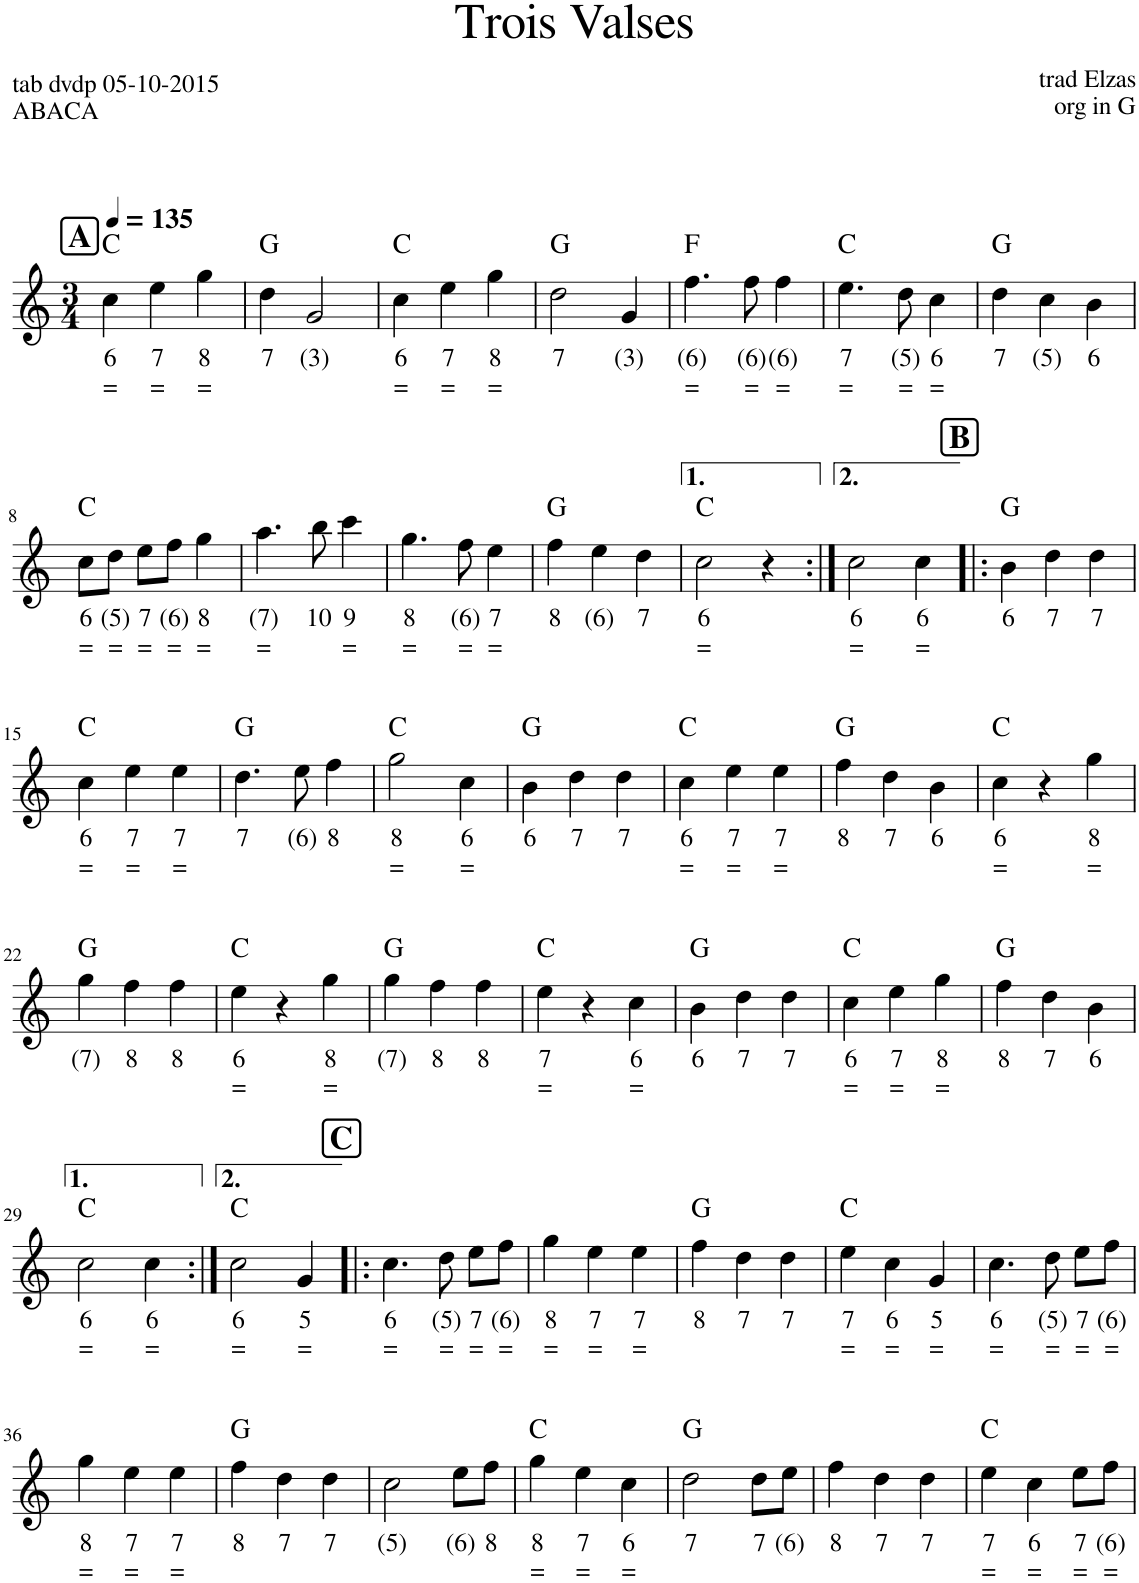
**kern	**kern	**text	**text	**harte
*part2	*part1	*part1	*part1	*part1
*staff2	*staff1	*staff1	*staff1	*
*I"Stem	*I"Stem	*	*	*
*stria5	*	*	*	*
*clefG2	*clefG2	*	*	*
*k[]	*k[]	*	*	*
*M3/4	*M3/4	*	*	*
*MM135	*MM135	*	*	*
!!LO:REH:place=s1:a:B:cj:fs=14:t=A
=1	=1	=1	=1	=1
!	!	!LO:LY:b	!LO:LY:b	!
4c	4cc\	6	=	C:maj
!	!	!LO:LY:b	!LO:LY:b	!
4e	4ee\	7	=	.
!	!	!LO:LY:b	!LO:LY:b	!
4g	4gg\	8	=	.
=2	=2	=2	=2	=2
!	!	!LO:LY:b	!	!
4d	4dd\	7	.	G:maj
!	!	!LO:LY:b	!	!
2G	2g/	(3)	.	.
=3	=3	=3	=3	=3
!	!	!LO:LY:b	!LO:LY:b	!
4c	4cc\	6	=	C:maj
!	!	!LO:LY:b	!LO:LY:b	!
4e	4ee\	7	=	.
!	!	!LO:LY:b	!LO:LY:b	!
4g	4gg\	8	=	.
=4	=4	=4	=4	=4
!	!	!LO:LY:b	!	!
2d	2dd\	7	.	G:maj
!	!	!LO:LY:b	!	!
4G	4g/	(3)	.	.
=5	=5	=5	=5	=5
!	!	!LO:LY:b	!LO:LY:b	!
4.f	4.ff\	(6)	=	F:maj
!	!	!LO:LY:b	!LO:LY:b	!
8f	8ff\	(6)	=	.
!	!	!LO:LY:b	!LO:LY:b	!
4f	4ff\	(6)	=	.
=6	=6	=6	=6	=6
!	!	!LO:LY:b	!LO:LY:b	!
4.e	4.ee\	7	=	C:maj
!	!	!LO:LY:b	!LO:LY:b	!
8d	8dd\	(5)	=	.
!	!	!LO:LY:b	!LO:LY:b	!
4c	4cc\	6	=	.
=7	=7	=7	=7	=7
!	!	!LO:LY:b	!	!
4d	4dd\	7	.	G:maj
!	!	!LO:LY:b	!	!
4c	4cc\	(5)	.	.
!	!	!LO:LY:b	!	!
4B	4b\	6	.	.
!!LO:LB:g=z
=8	=8	=8	=8	=8
!	!	!LO:LY:b	!LO:LY:b	!
8c/L	8cc\L	6	=	C:maj
!	!	!LO:LY:b	!LO:LY:b	!
8d/J	8dd\J	(5)	=	.
!	!	!LO:LY:b	!LO:LY:b	!
8e/L	8ee\L	7	=	.
!	!	!LO:LY:b	!LO:LY:b	!
8f/J	8ff\J	(6)	=	.
!	!	!LO:LY:b	!LO:LY:b	!
4g	4gg\	8	=	.
=9	=9	=9	=9	=9
!	!	!LO:LY:b	!LO:LY:b	!
4.a	4.aa\	(7)	=	.
!	!	!LO:LY:b	!	!
8b	8bb\	10	.	.
!	!	!LO:LY:b	!LO:LY:b	!
4cc	4ccc\	9	=	.
=10	=10	=10	=10	=10
!	!	!LO:LY:b	!LO:LY:b	!
4.g	4.gg\	8	=	.
!	!	!LO:LY:b	!LO:LY:b	!
8f	8ff\	(6)	=	.
!	!	!LO:LY:b	!LO:LY:b	!
4e	4ee\	7	=	.
=11	=11	=11	=11	=11
!	!	!LO:LY:b	!	!
4f	4ff\	8	.	G:maj
!	!	!LO:LY:b	!	!
4e	4ee\	(6)	.	.
!	!	!LO:LY:b	!	!
4d	4dd\	7	.	.
=12	=12	=12	=12	=12
!	!	!LO:LY:b	!LO:LY:b	!
2c	2cc\	6	=	C:maj
4r	4r	.	.	.
=13:|!	=13:|!	=13:|!	=13:|!	=13:|!
!	!	!LO:LY:b	!LO:LY:b	!
2c	2cc\	6	=	.
!	!	!LO:LY:b	!LO:LY:b	!
4c	4cc\	6	=	.
!!LO:REH:place=s1:a:B:cj:fs=14:t=B
=14!|:	=14!|:	=14!|:	=14!|:	=14!|:
!	!	!LO:LY:b	!	!
4B	4b\	6	.	G:maj
!	!	!LO:LY:b	!	!
4d	4dd\	7	.	.
!	!	!LO:LY:b	!	!
4d	4dd\	7	.	.
!!LO:LB:g=z
=15	=15	=15	=15	=15
!	!	!LO:LY:b	!LO:LY:b	!
4c	4cc\	6	=	C:maj
!	!	!LO:LY:b	!LO:LY:b	!
4e	4ee\	7	=	.
!	!	!LO:LY:b	!LO:LY:b	!
4e	4ee\	7	=	.
=16	=16	=16	=16	=16
!	!	!LO:LY:b	!	!
4.d	4.dd\	7	.	G:maj
!	!	!LO:LY:b	!	!
8e	8ee\	(6)	.	.
!	!	!LO:LY:b	!	!
4f	4ff\	8	.	.
=17	=17	=17	=17	=17
!	!	!LO:LY:b	!LO:LY:b	!
2g	2gg\	8	=	C:maj
!	!	!LO:LY:b	!LO:LY:b	!
4c	4cc\	6	=	.
=18	=18	=18	=18	=18
!	!	!LO:LY:b	!	!
4B	4b\	6	.	G:maj
!	!	!LO:LY:b	!	!
4d	4dd\	7	.	.
!	!	!LO:LY:b	!	!
4d	4dd\	7	.	.
=19	=19	=19	=19	=19
!	!	!LO:LY:b	!LO:LY:b	!
4c	4cc\	6	=	C:maj
!	!	!LO:LY:b	!LO:LY:b	!
4e	4ee\	7	=	.
!	!	!LO:LY:b	!LO:LY:b	!
4e	4ee\	7	=	.
=20	=20	=20	=20	=20
!	!	!LO:LY:b	!	!
4f	4ff\	8	.	G:maj
!	!	!LO:LY:b	!	!
4d	4dd\	7	.	.
!	!	!LO:LY:b	!	!
4B	4b\	6	.	.
=21	=21	=21	=21	=21
!	!	!LO:LY:b	!LO:LY:b	!
4c	4cc\	6	=	C:maj
4r	4r	.	.	.
!	!	!LO:LY:b	!LO:LY:b	!
4g	4gg\	8	=	.
!!LO:LB:g=z
=22	=22	=22	=22	=22
!	!	!LO:LY:b	!	!
4g	4gg\	(7)	.	G:maj
!	!	!LO:LY:b	!	!
4f	4ff\	8	.	.
!	!	!LO:LY:b	!	!
4f	4ff\	8	.	.
=23	=23	=23	=23	=23
!	!	!LO:LY:b	!LO:LY:b	!
4e	4ee\	6	=	C:maj
4r	4r	.	.	.
!	!	!LO:LY:b	!LO:LY:b	!
4g	4gg\	8	=	.
=24	=24	=24	=24	=24
!	!	!LO:LY:b	!	!
4g	4gg\	(7)	.	G:maj
!	!	!LO:LY:b	!	!
4f	4ff\	8	.	.
!	!	!LO:LY:b	!	!
4f	4ff\	8	.	.
=25	=25	=25	=25	=25
!	!	!LO:LY:b	!LO:LY:b	!
4e	4ee\	7	=	C:maj
4r	4r	.	.	.
!	!	!LO:LY:b	!LO:LY:b	!
4c	4cc\	6	=	.
=26	=26	=26	=26	=26
!	!	!LO:LY:b	!	!
4B	4b\	6	.	G:maj
!	!	!LO:LY:b	!	!
4d	4dd\	7	.	.
!	!	!LO:LY:b	!	!
4d	4dd\	7	.	.
=27	=27	=27	=27	=27
!	!	!LO:LY:b	!LO:LY:b	!
4c	4cc\	6	=	C:maj
!	!	!LO:LY:b	!LO:LY:b	!
4e	4ee\	7	=	.
!	!	!LO:LY:b	!LO:LY:b	!
4g	4gg\	8	=	.
=28	=28	=28	=28	=28
!	!	!LO:LY:b	!	!
4f	4ff\	8	.	G:maj
!	!	!LO:LY:b	!	!
4d	4dd\	7	.	.
!	!	!LO:LY:b	!	!
4B	4b\	6	.	.
!!LO:LB:g=z
=29	=29	=29	=29	=29
!	!	!LO:LY:b	!LO:LY:b	!
2c	2cc\	6	=	C:maj
!	!	!LO:LY:b	!LO:LY:b	!
4c	4cc\	6	=	.
=30:|!	=30:|!	=30:|!	=30:|!	=30:|!
!	!	!LO:LY:b	!LO:LY:b	!
2c	2cc\	6	=	C:maj
!	!	!LO:LY:b	!LO:LY:b	!
4G	4g/	5	=	.
!!LO:REH:place=s1:a:B:cj:fs=14:t=C
=31!|:	=31!|:	=31!|:	=31!|:	=31!|:
!	!	!LO:LY:b	!LO:LY:b	!
4.c	4.cc\	6	=	.
!	!	!LO:LY:b	!LO:LY:b	!
8d	8dd\	(5)	=	.
!	!	!LO:LY:b	!LO:LY:b	!
8e/L	8ee\L	7	=	.
!	!	!LO:LY:b	!LO:LY:b	!
8f/J	8ff\J	(6)	=	.
=32	=32	=32	=32	=32
!	!	!LO:LY:b	!LO:LY:b	!
4g	4gg\	8	=	.
!	!	!LO:LY:b	!LO:LY:b	!
4e	4ee\	7	=	.
!	!	!LO:LY:b	!LO:LY:b	!
4e	4ee\	7	=	.
=33	=33	=33	=33	=33
!	!	!LO:LY:b	!	!
4f	4ff\	8	.	G:maj
!	!	!LO:LY:b	!	!
4d	4dd\	7	.	.
!	!	!LO:LY:b	!	!
4d	4dd\	7	.	.
=34	=34	=34	=34	=34
!	!	!LO:LY:b	!LO:LY:b	!
4e	4ee\	7	=	C:maj
!	!	!LO:LY:b	!LO:LY:b	!
4c	4cc\	6	=	.
!	!	!LO:LY:b	!LO:LY:b	!
4G	4g/	5	=	.
=35	=35	=35	=35	=35
!	!	!LO:LY:b	!LO:LY:b	!
4.c	4.cc\	6	=	.
!	!	!LO:LY:b	!LO:LY:b	!
8d	8dd\	(5)	=	.
!	!	!LO:LY:b	!LO:LY:b	!
8e/L	8ee\L	7	=	.
!	!	!LO:LY:b	!LO:LY:b	!
8f/J	8ff\J	(6)	=	.
!!LO:LB:g=z
=36	=36	=36	=36	=36
!	!	!LO:LY:b	!LO:LY:b	!
4g	4gg\	8	=	.
!	!	!LO:LY:b	!LO:LY:b	!
4e	4ee\	7	=	.
!	!	!LO:LY:b	!LO:LY:b	!
4e	4ee\	7	=	.
=37	=37	=37	=37	=37
!	!	!LO:LY:b	!	!
4f	4ff\	8	.	G:maj
!	!	!LO:LY:b	!	!
4d	4dd\	7	.	.
!	!	!LO:LY:b	!	!
4d	4dd\	7	.	.
=38	=38	=38	=38	=38
!	!	!LO:LY:b	!	!
2c	2cc\	(5)	.	.
!	!	!LO:LY:b	!	!
8e/L	8ee\L	(6)	.	.
!	!	!LO:LY:b	!	!
8f/J	8ff\J	8	.	.
=39	=39	=39	=39	=39
!	!	!LO:LY:b	!LO:LY:b	!
4g	4gg\	8	=	C:maj
!	!	!LO:LY:b	!LO:LY:b	!
4e	4ee\	7	=	.
!	!	!LO:LY:b	!LO:LY:b	!
4c	4cc\	6	=	.
=40	=40	=40	=40	=40
!	!	!LO:LY:b	!	!
2d	2dd\	7	.	G:maj
!	!	!LO:LY:b	!	!
8d/L	8dd\L	7	.	.
!	!	!LO:LY:b	!	!
8e/J	8ee\J	(6)	.	.
=41	=41	=41	=41	=41
!	!	!LO:LY:b	!	!
4f	4ff\	8	.	.
!	!	!LO:LY:b	!	!
4d	4dd\	7	.	.
!	!	!LO:LY:b	!	!
4d	4dd\	7	.	.
=42	=42	=42	=42	=42
!	!	!LO:LY:b	!LO:LY:b	!
4e	4ee\	7	=	C:maj
!	!	!LO:LY:b	!LO:LY:b	!
4c	4cc\	6	=	.
!	!	!LO:LY:b	!LO:LY:b	!
8e/L	8ee\L	7	=	.
!	!	!LO:LY:b	!LO:LY:b	!
8f/J	8ff\J	(6)	=	.
=	=	=	=	=
*-	*-	*-	*-	*-
